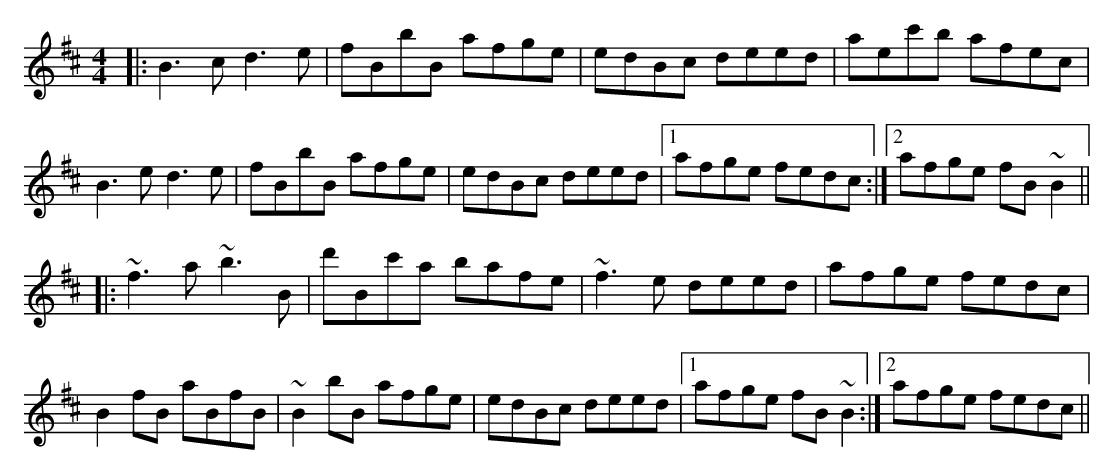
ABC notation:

X:1
M:4/4
K:Bmin
|:B3c d3e|fBbB afge|edBc deed|aec'b afec|
B3e d3e|fBbB afge|edBc deed|1 afge fedc:|2 afge fB~B2||
|:~f3a ~b3B|d'Bc'a bafe|~f3e deed|afge fedc|
B2fB aBfB|~B2bB afge|edBc deed|1 afge fB~B2:|2 afge fedc||
